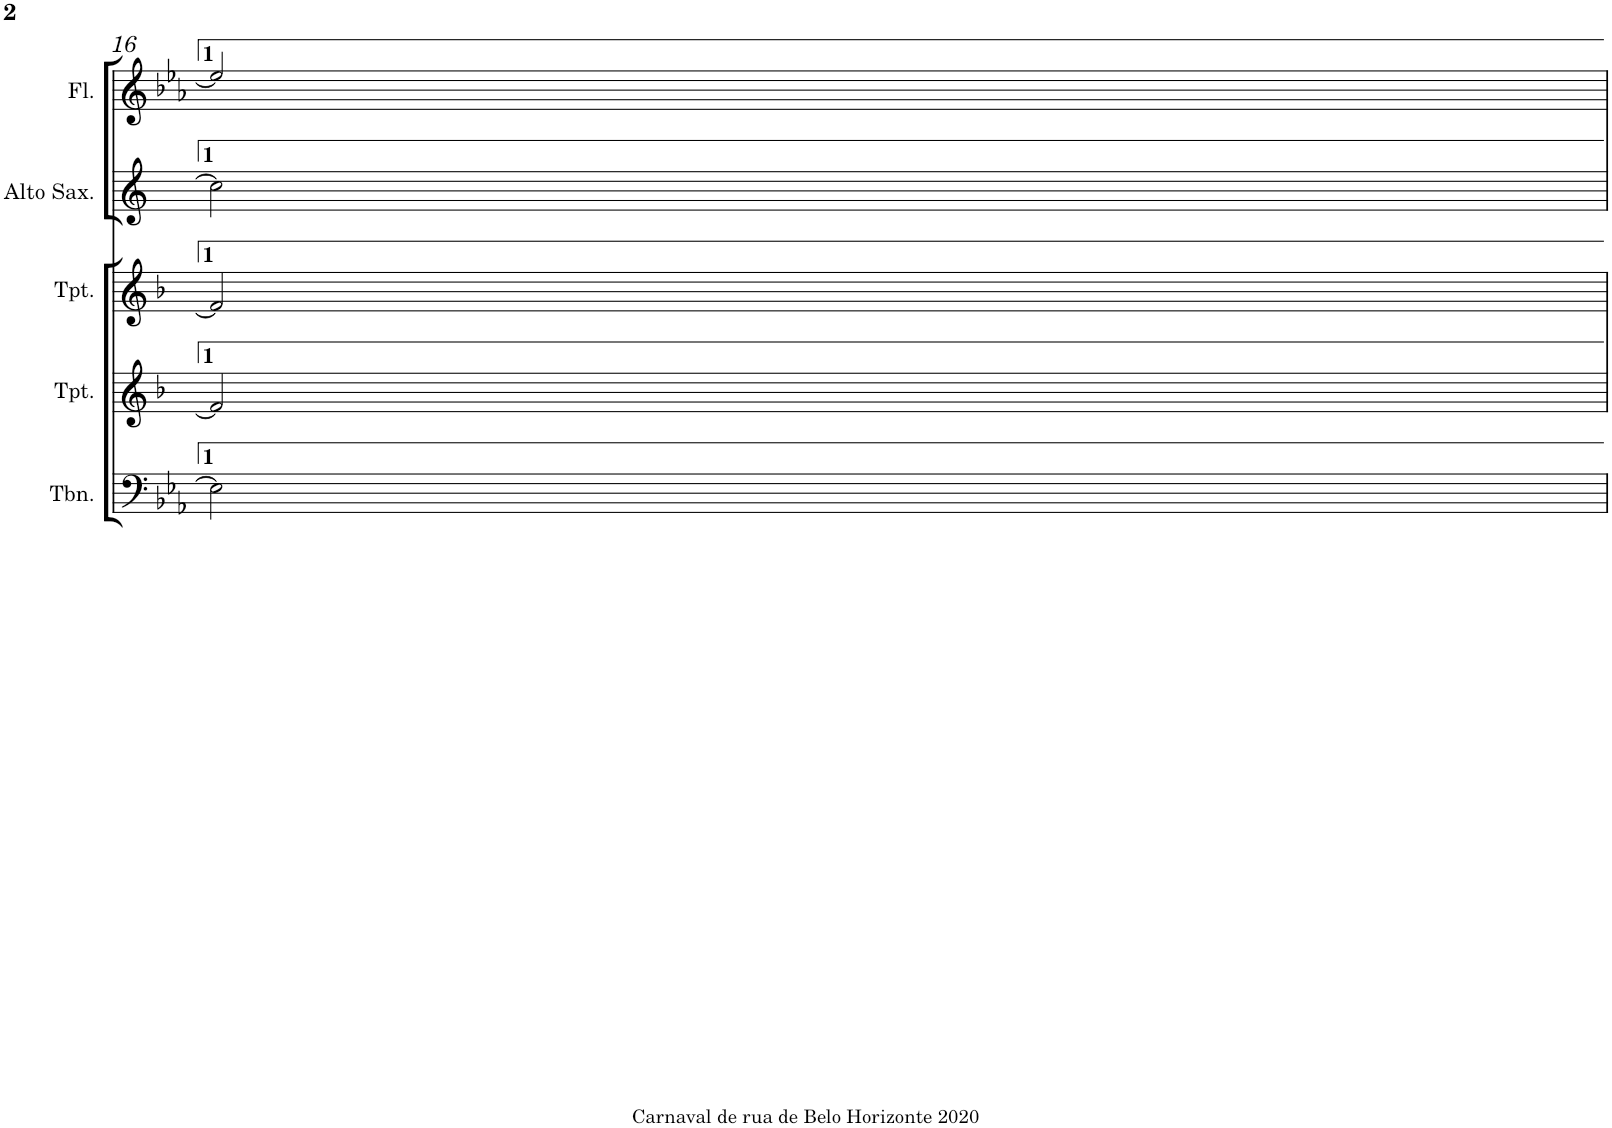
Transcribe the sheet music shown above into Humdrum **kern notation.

**kern	**kern	**kern	**kern	**kern
*part5	*part4	*part3	*part2	*part1
*staff5	*staff4	*staff3	*staff2	*staff1
*I"C clavF	*I"Bb	*I"Bb - Pirata	*I"Eb	*I"C clavG
!!LO:PB:g=z
*clefF4	*clefG2	*clefG2	*clefG2	*clefG2
*	*Trd1c2	*Trd1c2	*Trd5c9	*
*k[b-e-a-]	*k[b-]	*k[b-]	*k[]	*k[b-e-a-]
*E-:	*F:	*F:	*	*E-:
*M2/4	*M2/4	*M2/4	*M2/4	*M2/4
=16	=16	=16	=16	=16
2E-\]	2f/]	2f/]	2cc\]	2ee-/]
=	=	=	=	=
*-	*-	*-	*-	*-
